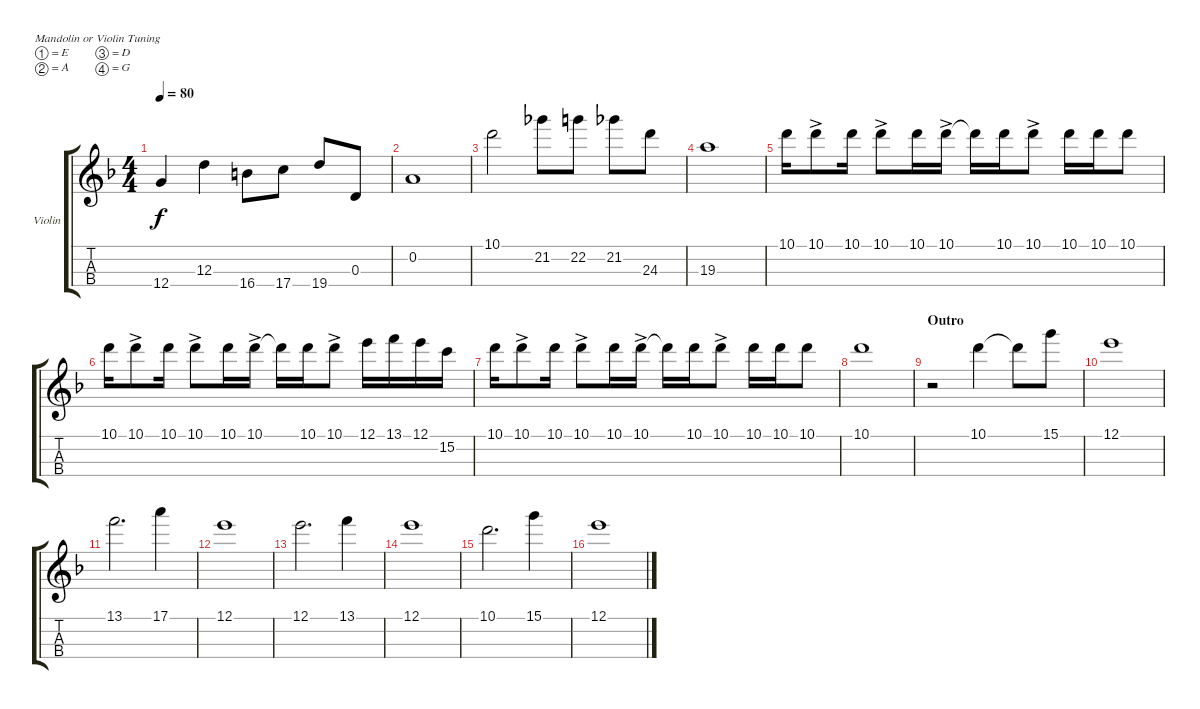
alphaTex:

\defaultSystemsLayout 4
\bracketExtendMode groupsimilarinstruments
\firstSystemTrackNameOrientation horizontal
\otherSystemsTrackNameOrientation horizontal
\track ("Violin" "Violin") {instrument violin}
\staff {score tabs}
\tuning (E5 A4 D4 G3)
\ts (4 4)
\tempo 80
\clef g2
\scale
0.333333
\ks f
12.4.4{dy f} 12.3.4 16.4.8 17.4.8 19.4.8 0.3.8 |
\scale
0.333333 0.2.1 |
\scale
0.333333 10.1.2 21.2.8 22.2.8 21.2.8 24.3.8 |
\scale
0.333333 19.3.1 |
\scale
0.333333 10.1.16 10.1{ac}.8 10.1.16 10.1{ac}.8 10.1.16 10.1{ac}.16 10.1{t}.16 10.1.16 10.1{ac}.8 10.1.16 10.1.16 10.1.8 |
\scale
0.333333 10.1.16 10.1{ac}.8 10.1.16 10.1{ac}.8 10.1.16 10.1{ac}.16 10.1{t}.16 10.1.16 10.1{ac}.8 12.1.16 13.1.16 12.1.16 15.2.16 |
\scale
0.333333 10.1.16 10.1{ac}.8 10.1.16 10.1{ac}.8 10.1.16 10.1{ac}.16 10.1{t}.16 10.1.16 10.1{ac}.8 10.1.16 10.1.16 10.1.8 |
\scale
0.333333 10.1.1 |
\section ("" "Outro")
\scale
0.333333 r.2 10.1.4 10.1{t}.8 15.1.8 |
\scale
0.333333 12.1.1 |
\scale
0.333333 13.1.2{d} 17.1.4 |
\scale
0.333333 12.1.1 |
\scale
0.333333 12.1.2{d} 13.1.4 |
\scale
0.333333 12.1.1 |
\scale
0.333333 10.1.2{d} 15.1.4 |
\scale
0.333333 12.1.1
